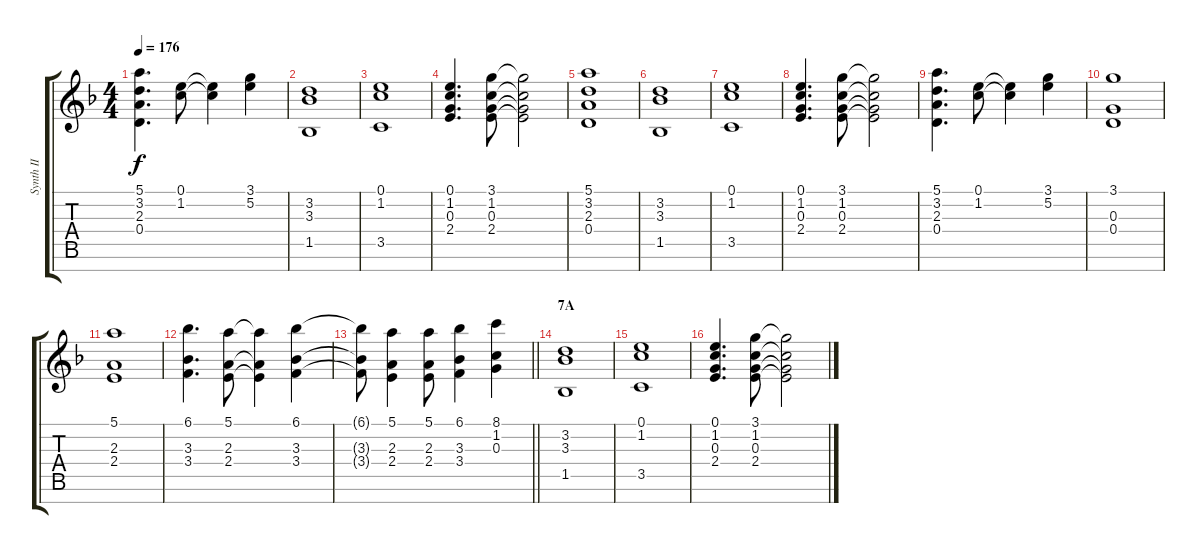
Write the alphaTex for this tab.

\track ("Synth II" "Synth II") {instrument lead2sawtooth}
\staff {score tabs}
\tuning (E5 B4 G4 D4 A3 E3 B2) {hide}
\ts (4 4)
\tempo 176
\clef g2
\ks f
(5.1 3.2 2.3 0.4).4{d dy f} (0.1 1.2).8 (0.1{t} 1.2{t}).4 (3.1 5.2).4 |
(3.2 3.3 1.5).1 |
(0.1 1.2 3.5).1 |
(0.1 1.2 0.3 2.4).4{d} (3.1 1.2 0.3 2.4).8 (3.1{t} 1.2{t} 0.3{t} 2.4{t}).2 |
(5.1 3.2 2.3 0.4).1 |
(3.2 3.3 1.5).1 |
(0.1 1.2 3.5).1 |
(0.1 1.2 0.3 2.4).4{d} (3.1 1.2 0.3 2.4).8 (3.1{t} 1.2{t} 0.3{t} 2.4{t}).2 |
(5.1 3.2 2.3 0.4).4{d} (0.1 1.2).8 (0.1{t} 1.2{t}).4 (3.1 5.2).4 |
(3.1 0.3 0.4).1 |
(5.1 2.3 2.4).1 |
(6.1 3.3 3.4).4{d} (5.1 2.3 2.4).8 (5.1{t} 2.3{t} 2.4{t}).4 (6.1 3.3 3.4).4 |
\barLineRight lightlight
(6.1{t} 3.3{t} 3.4{t}).8 (5.1 2.3 2.4).4 (5.1 2.3 2.4).8 (6.1 3.3 3.4).4 (8.1 1.2 0.3).4 |
\section ("" "7A")
(3.2 3.3 1.5).1 |
(0.1 1.2 3.5).1 |
(0.1 1.2 0.3 2.4).4{d} (3.1 1.2 0.3 2.4).8 (3.1{t} 1.2{t} 0.3{t} 2.4{t}).2
